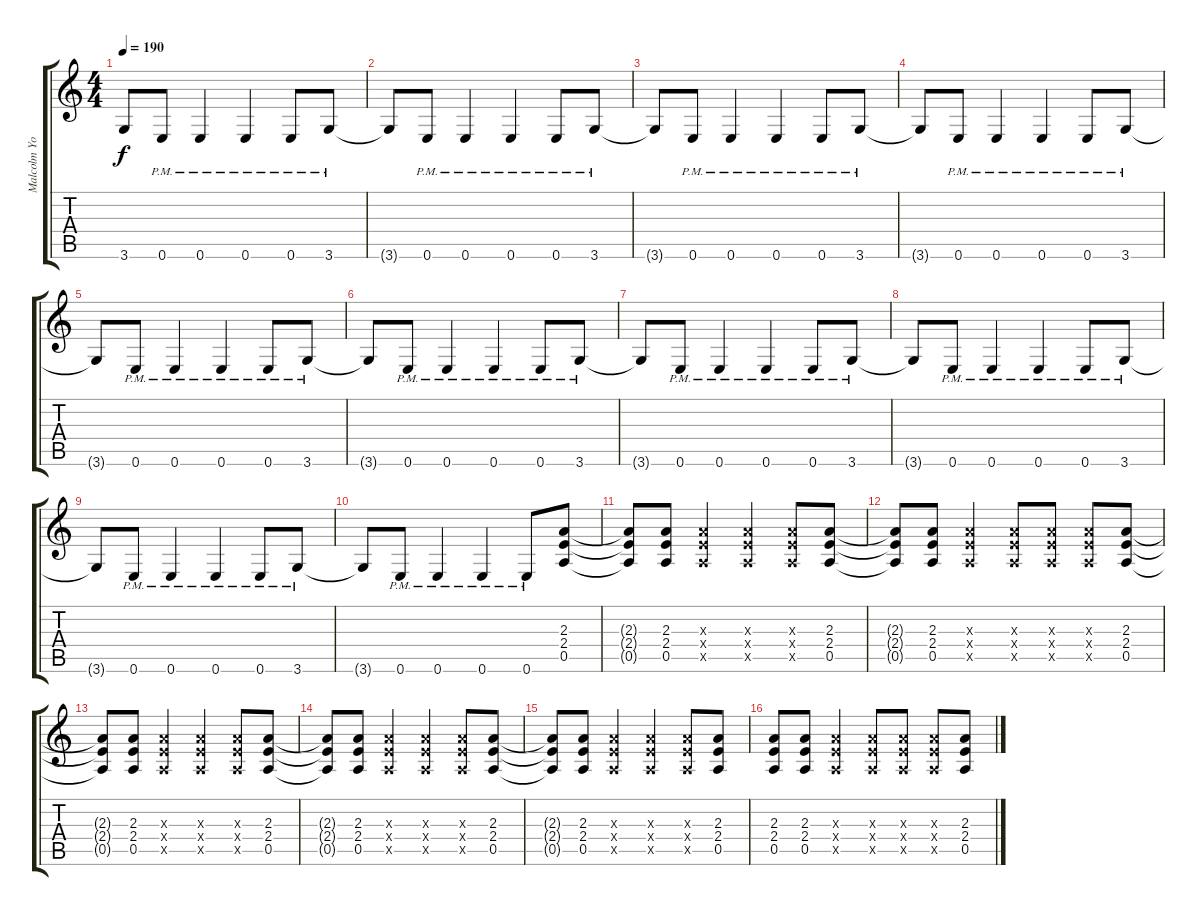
\track ("Malcolm Young (Rhythm Guitar)" "Malcolm Yo") {instrument overdrivenguitar}
\staff {score tabs}
\tuning (E4 B3 G3 D3 A2 E2) {hide}
\ts (4 4)
\tempo 190
\clef g2
\ks c
3.6{t}.8{dy f} 0.6{pm}.8 0.6{pm}.4 0.6{pm}.4 0.6{pm}.8 3.6{pm}.8 |
3.6{t}.8 0.6{pm}.8 0.6{pm}.4 0.6{pm}.4 0.6{pm}.8 3.6{pm}.8 |
3.6{t}.8 0.6{pm}.8 0.6{pm}.4 0.6{pm}.4 0.6{pm}.8 3.6{pm}.8 |
3.6{t}.8 0.6{pm}.8 0.6{pm}.4 0.6{pm}.4 0.6{pm}.8 3.6{pm}.8 |
3.6{t}.8 0.6{pm}.8 0.6{pm}.4 0.6{pm}.4 0.6{pm}.8 3.6{pm}.8 |
3.6{t}.8 0.6{pm}.8 0.6{pm}.4 0.6{pm}.4 0.6{pm}.8 3.6{pm}.8 |
3.6{t}.8 0.6{pm}.8 0.6{pm}.4 0.6{pm}.4 0.6{pm}.8 3.6{pm}.8 |
3.6{t}.8 0.6{pm}.8 0.6{pm}.4 0.6{pm}.4 0.6{pm}.8 3.6{pm}.8 |
3.6{t}.8 0.6{pm}.8 0.6{pm}.4 0.6{pm}.4 0.6{pm}.8 3.6{pm}.8 |
3.6{t}.8 0.6{pm}.8 0.6{pm}.4 0.6{pm}.4 0.6{pm}.8 (2.3 2.4 0.5).8{volume 11 instrument overdrivenguitar} |
(2.3{t} 2.4{t} 0.5{t}).8 (2.3 2.4 0.5).8 (2.3{x} 2.4{x} 0.5{x}).4 (2.3{x} 2.4{x} 0.5{x}).4 (2.3{x} 2.4{x} 0.5{x}).8 (2.3 2.4 0.5).8 |
(2.3{t} 2.4{t} 0.5{t}).8 (2.3 2.4 0.5).8 (2.3{x} 2.4{x} 0.5{x}).4 (2.3{x} 2.4{x} 0.5{x}).8 (2.3{x} 2.4{x} 0.5{x}).8 (2.3{x} 2.4{x} 0.5{x}).8 (2.3 2.4 0.5).8 |
(2.3{t} 2.4{t} 0.5{t}).8 (2.3 2.4 0.5).8 (2.3{x} 2.4{x} 0.5{x}).4 (2.3{x} 2.4{x} 0.5{x}).4 (2.3{x} 2.4{x} 0.5{x}).8 (2.3 2.4 0.5).8 |
(2.3{t} 2.4{t} 0.5{t}).8 (2.3 2.4 0.5).8 (2.3{x} 2.4{x} 0.5{x}).4 (2.3{x} 2.4{x} 0.5{x}).4 (2.3{x} 2.4{x} 0.5{x}).8 (2.3 2.4 0.5).8 |
(2.3{t} 2.4{t} 0.5{t}).8 (2.3 2.4 0.5).8 (2.3{x} 2.4{x} 0.5{x}).4 (2.3{x} 2.4{x} 0.5{x}).4 (2.3{x} 2.4{x} 0.5{x}).8 (2.3 2.4 0.5).8 |
(2.3 2.4 0.5).8 (2.3 2.4 0.5).8 (2.3{x} 2.4{x} 0.5{x}).4 (2.3{x} 2.4{x} 0.5{x}).8 (2.3{x} 2.4{x} 0.5{x}).8 (2.3{x} 2.4{x} 0.5{x}).8 (2.3 2.4 0.5).8
